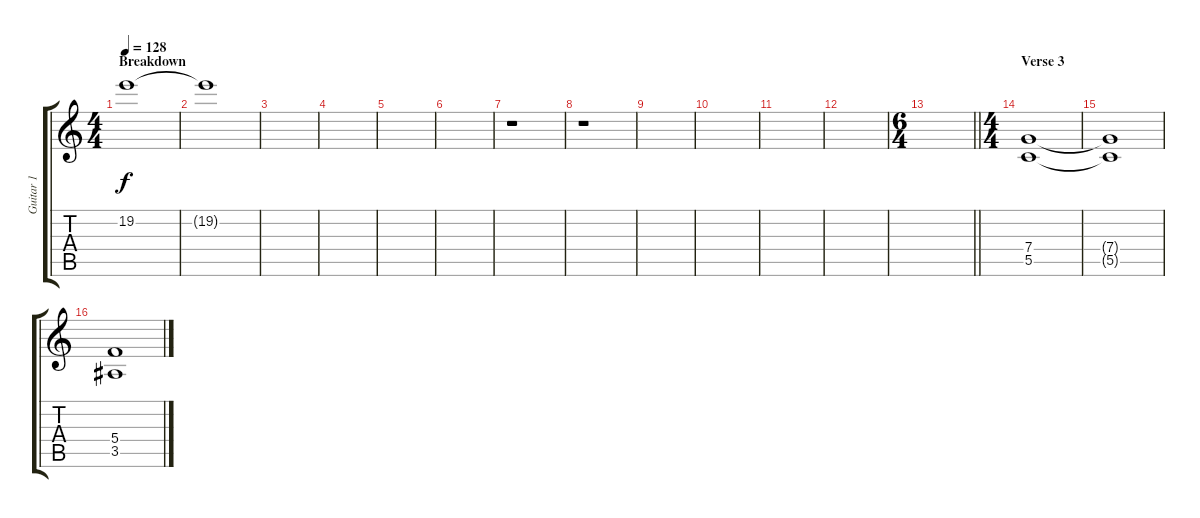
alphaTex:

\track ("Guitar 1" "Guitar 1") {instrument distortionguitar}
\staff {score tabs}
\tuning (D4 A3 F3 C3 G2 D2) {hide}
\ts (4 4)
\section ("" "Breakdown")
\tempo 128
\clef g2
\ks c
19.2{t}.1{dy f} |
19.2{t}.1 |
|
|
|
|
r.1 |
r.1 |
|
|
|
|
\ts (6 4)
\barLineRight lightlight
|
\ts (4 4)
\section ("" "Verse 3")
(7.4 5.5).1 |
(7.4{t} 5.5{t}).1 |
(5.4 3.5).1
